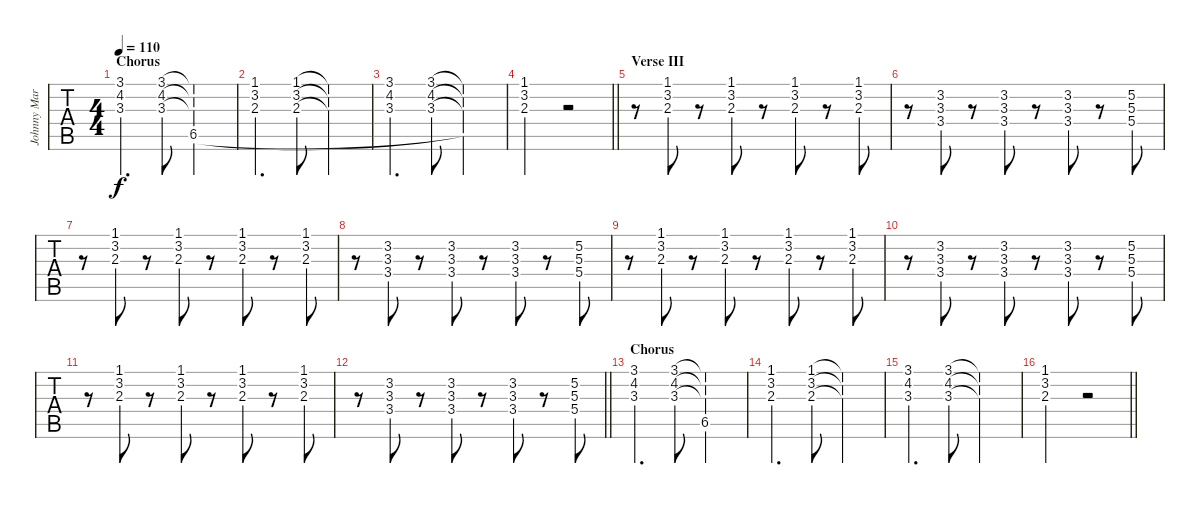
\track ("Johnny Marr's electric piano chords" "Johnny Mar") {instrument electricgrandpiano}
\staff {tabs}
\tuning (E4 B3 G3 D3 A2 E2) {hide}
\ts (4 4)
\section ("" "Chorus")
\tempo 110
\clef g2
\ks f
(3.1 4.2 3.3).4{d dy f} (3.1 4.2 3.3).8 (3.1{t} 4.2{t} 3.3{t} 6.5).2 |
(1.1 3.2 2.3).4{d} (1.1 3.2 2.3).8 (1.1{t} 3.2{t} 2.3{t}).2 |
(3.1 4.2 3.3).4{d} (3.1 4.2 3.3).8 (3.1{t} 4.2{t} 3.3{t} 6.5{t}).2 |
\barLineRight lightlight
(1.1 3.2 2.3).2 r.2 |
\section ("" "Verse III")
r.8 (1.1 3.2 2.3).8 r.8 (1.1 3.2 2.3).8 r.8 (1.1 3.2 2.3).8 r.8 (1.1 3.2 2.3).8 |
r.8 (3.2 3.3 3.4).8 r.8 (3.2 3.3 3.4).8 r.8 (3.2 3.3 3.4).8 r.8 (5.2 5.3 5.4).8 |
r.8 (1.1 3.2 2.3).8 r.8 (1.1 3.2 2.3).8 r.8 (1.1 3.2 2.3).8 r.8 (1.1 3.2 2.3).8 |
r.8 (3.2 3.3 3.4).8 r.8 (3.2 3.3 3.4).8 r.8 (3.2 3.3 3.4).8 r.8 (5.2 5.3 5.4).8 |
r.8 (1.1 3.2 2.3).8 r.8 (1.1 3.2 2.3).8 r.8 (1.1 3.2 2.3).8 r.8 (1.1 3.2 2.3).8 |
r.8 (3.2 3.3 3.4).8 r.8 (3.2 3.3 3.4).8 r.8 (3.2 3.3 3.4).8 r.8 (5.2 5.3 5.4).8 |
r.8 (1.1 3.2 2.3).8 r.8 (1.1 3.2 2.3).8 r.8 (1.1 3.2 2.3).8 r.8 (1.1 3.2 2.3).8 |
\barLineRight lightlight
r.8 (3.2 3.3 3.4).8 r.8 (3.2 3.3 3.4).8 r.8 (3.2 3.3 3.4).8 r.8 (5.2 5.3 5.4).8 |
\section ("" "Chorus")
(3.1 4.2 3.3).4{d} (3.1 4.2 3.3).8 (3.1{t} 4.2{t} 3.3{t} 6.5).2 |
(1.1 3.2 2.3).4{d} (1.1 3.2 2.3).8 (1.1{t} 3.2{t} 2.3{t}).2 |
(3.1 4.2 3.3).4{d} (3.1 4.2 3.3).8 (3.1{t} 4.2{t} 3.3{t}).2 |
\barLineRight lightlight
(1.1 3.2 2.3).2 r.2
